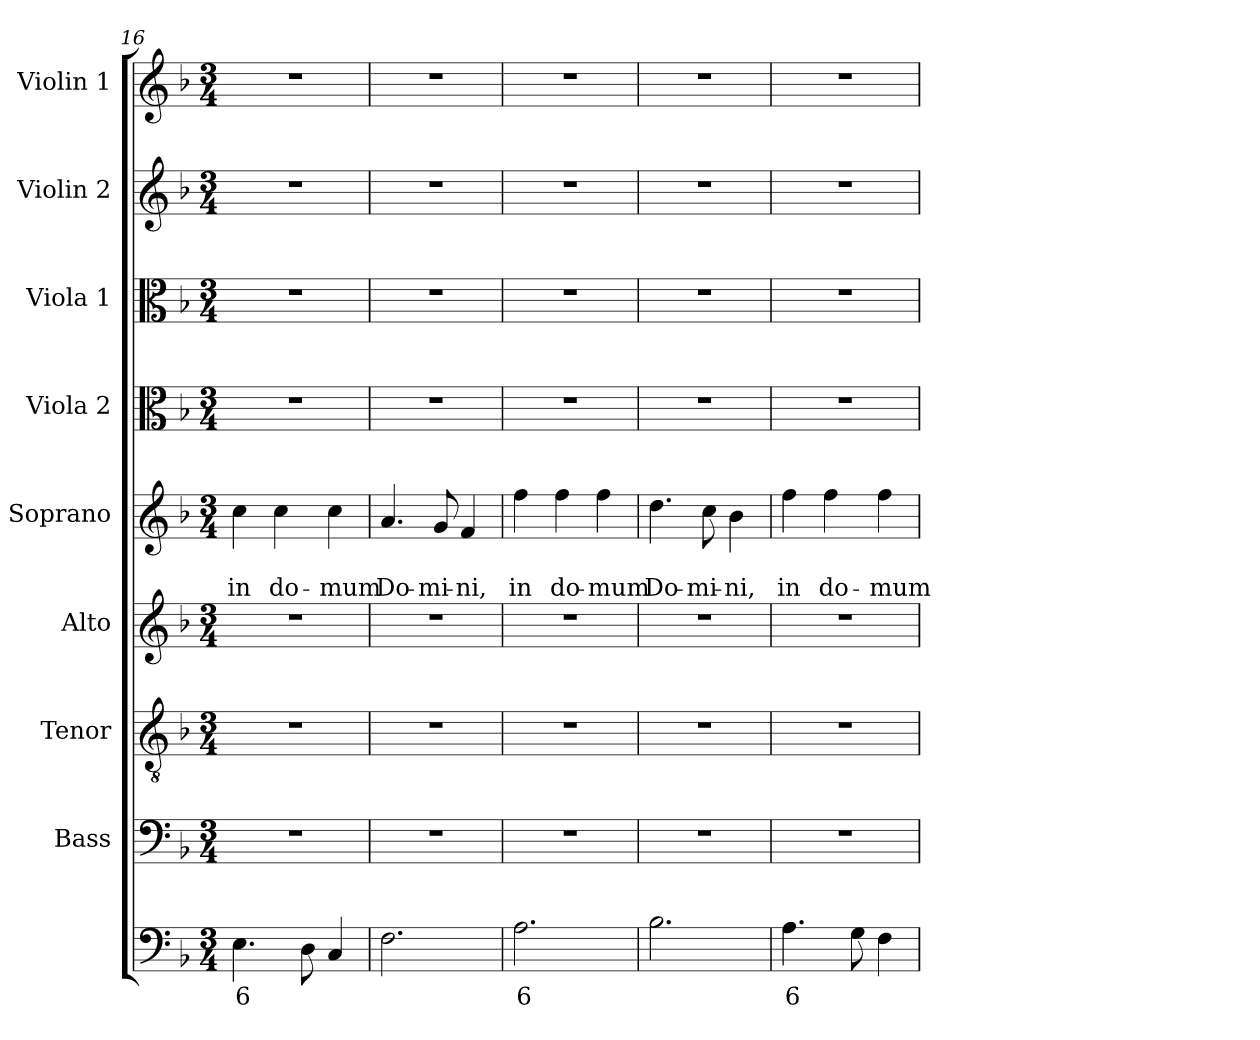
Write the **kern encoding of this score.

**kern	**text	**kern	**kern	**kern	**kern	**text	**text	**kern	**kern	**kern	**kern
*part9	*part9	*part8	*part7	*part6	*part5	*part5	*part5	*part4	*part3	*part2	*part1
*staff9	*staff9	*staff8	*staff7	*staff6	*staff5	*staff5	*staff5	*staff4	*staff3	*staff2	*staff1
*	*	*I"Bass	*I"Tenor	*I"Alto	*I"Soprano	*	*	*I"Viola 2	*I"Viola 1	*I"Violin 2	*I"Violin 1
*	*	*I'B	*I'T	*I'A	*I'S	*	*	*I'Vla. 2	*I'Vla. 1	*I'Vln. 2	*I'Vln. 1
*clefF4	*	*clefF4	*clefGv2	*clefG2	*clefG2	*	*	*clefC3	*clefC3	*clefG2	*clefG2
*k[b-]	*	*k[b-]	*k[b-]	*k[b-]	*k[b-]	*	*	*k[b-]	*k[b-]	*k[b-]	*k[b-]
*F:	*	*F:	*F:	*F:	*F:	*	*	*F:	*F:	*F:	*F:
*M3/4	*	*M3/4	*M3/4	*M3/4	*M3/4	*	*	*M3/4	*M3/4	*M3/4	*M3/4
=16	=16	=16	=16	=16	=16	=16	=16	=16	=16	=16	=16
!	!LO:LY:b	!	!	!	!	!	!LO:LY:b	!	!	!	!
4.E\	6	2.r	2.r	2.r	4cc\	.	in	2.r	2.r	2.r	2.r
!	!	!	!	!	!	!	!LO:LY:b	!	!	!	!
.	.	.	.	.	4cc\	.	do-	.	.	.	.
8D\	.	.	.	.	.	.	.	.	.	.	.
!	!	!	!	!	!	!	!LO:LY:b	!	!	!	!
4C/	.	.	.	.	4cc\	.	-mum	.	.	.	.
=17	=17	=17	=17	=17	=17	=17	=17	=17	=17	=17	=17
!	!	!	!	!	!	!	!LO:LY:b	!	!	!	!
2.F\	.	2.r	2.r	2.r	4.a/	.	Do-	2.r	2.r	2.r	2.r
!	!	!	!	!	!	!	!LO:LY:b	!	!	!	!
.	.	.	.	.	8g/	.	-mi-	.	.	.	.
!	!	!	!	!	!	!	!LO:LY:b	!	!	!	!
.	.	.	.	.	4f/	.	-ni,	.	.	.	.
=18	=18	=18	=18	=18	=18	=18	=18	=18	=18	=18	=18
!	!LO:LY:b	!	!	!	!	!	!LO:LY:b	!	!	!	!
2.A\	6	2.r	2.r	2.r	4ff\	.	in	2.r	2.r	2.r	2.r
!	!	!	!	!	!	!	!LO:LY:b	!	!	!	!
.	.	.	.	.	4ff\	.	do-	.	.	.	.
!	!	!	!	!	!	!	!LO:LY:b	!	!	!	!
.	.	.	.	.	4ff\	.	-mum	.	.	.	.
=19	=19	=19	=19	=19	=19	=19	=19	=19	=19	=19	=19
!	!	!	!	!	!	!	!LO:LY:b	!	!	!	!
2.B-\	.	2.r	2.r	2.r	4.dd\	.	Do-	2.r	2.r	2.r	2.r
!	!	!	!	!	!	!	!LO:LY:b	!	!	!	!
.	.	.	.	.	8cc\	.	-mi-	.	.	.	.
!	!	!	!	!	!	!	!LO:LY:b	!	!	!	!
.	.	.	.	.	4b-\	.	-ni,	.	.	.	.
!!LO:PB:g=z
=20	=20	=20	=20	=20	=20	=20	=20	=20	=20	=20	=20
!	!LO:LY:b	!	!	!	!	!	!LO:LY:b	!	!	!	!
4.A\	6	2.r	2.r	2.r	4ff\	.	in	2.r	2.r	2.r	2.r
!	!	!	!	!	!	!	!LO:LY:b	!	!	!	!
.	.	.	.	.	4ff\	.	do-	.	.	.	.
8G\	.	.	.	.	.	.	.	.	.	.	.
!	!	!	!	!	!	!	!LO:LY:b	!	!	!	!
4F\	.	.	.	.	4ff\	.	-mum	.	.	.	.
=	=	=	=	=	=	=	=	=	=	=	=
*-	*-	*-	*-	*-	*-	*-	*-	*-	*-	*-	*-
